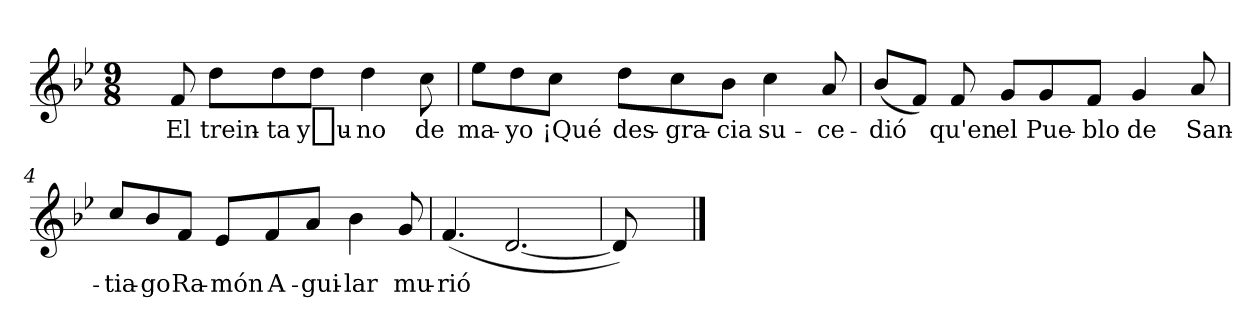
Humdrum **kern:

**kern	**text
*part1	*part1
*staff1	*staff1
*clefG2	*
*k[b-e-]	*
*g:	*
*M9/8	*
=1	=1
8ryy	.
8fi/	El
8ddi\L	trein-
8ddi\	-ta
8ddi\J	y_u-
4ddi\	-no
8cci\	de
=2	=2
8ee-i\L	ma-
8ddi\	-yo
8cci\J	¡Qué
8ddi\L	des-
8cci\	-gra-
8b-i\J	-cia
4cci\	su-
8ai/	-ce-
!!LO:LB:g=z
=3	=3
(8b-i/L	-dió
8fi/J)	.
8fi/	qu'en
8gi/L	el
8gi/	Pue-
8fi/J	-blo
4gi/	de
8ai/	San-
!!LO:LB:g=z
=4	=4
8cci/L	-tia-
8b-i/	-go
8fi/J	Ra-
8e-i/L	-món
8fi/	A-
8ai/J	-gui-
4b-i\	-lar
8gi/	mu-
=5	=5
(4.fi/	-rió
[2.di/	.
=6	=6
8di/])	.
4Reyy	.
==	==
*-	*-
